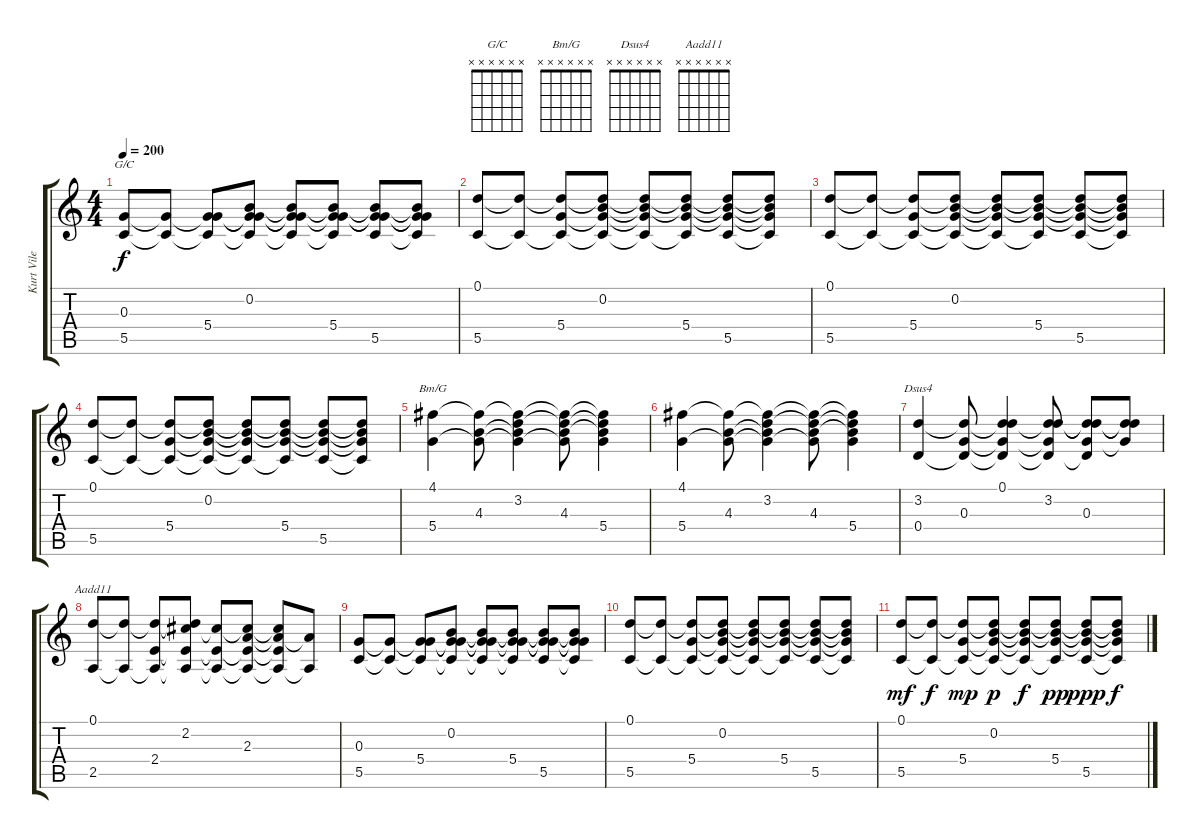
\track ("Kurt Vile - Guitar" "Kurt Vile ") {instrument acousticguitarsteel}
\staff {score tabs}
\tuning (D4 B3 G3 D3 G2 D2) {hide}
\chord ("G/C" x x x x x x)
\chord ("Bm/G" x x x x x x)
\chord ("Dsus4" x x x x x x)
\chord ("Aadd11" x x x x x x)
\ts (4 4)
\tempo 200
\clef g2
\ks c
(0.3 5.5).8{ch "G/C" dy f} (0.3{t} 5.5{t}).8 (0.3{t} 5.4 5.5{t}).8 (0.2 0.3{t} 5.4{t} 5.5{t}).8 (0.2{t} 0.3{t} 5.4{t} 5.5{t}).8 (0.2{t} 0.3{t} 5.4 5.5{t}).8 (0.2{t} 0.3{t} 5.4{t} 5.5).8 (0.2{t} 0.3{t} 5.4{t} 5.5{t}).8 |
(0.1 5.5).8 (0.1{t} 5.5{t}).8 (0.1{t} 5.4 5.5{t}).8 (0.1{t} 0.2 5.4{t} 5.5{t}).8 (0.1{t} 0.2{t} 5.4{t} 5.5{t}).8 (0.1{t} 0.2{t} 5.4 5.5{t}).8 (0.1{t} 0.2{t} 5.4{t} 5.5).8 (0.1{t} 0.2{t} 5.4{t} 5.5{t}).8 |
(0.1 5.5).8 (0.1{t} 5.5{t}).8 (0.1{t} 5.4 5.5{t}).8 (0.1{t} 0.2 5.4{t} 5.5{t}).8 (0.1{t} 0.2{t} 5.4{t} 5.5{t}).8 (0.1{t} 0.2{t} 5.4 5.5{t}).8 (0.1{t} 0.2{t} 5.4{t} 5.5).8 (0.1{t} 0.2{t} 5.4{t} 5.5{t}).8 |
(0.1 5.5).8 (0.1{t} 5.5{t}).8 (0.1{t} 5.4 5.5{t}).8 (0.1{t} 0.2 5.4{t} 5.5{t}).8 (0.1{t} 0.2{t} 5.4{t} 5.5{t}).8 (0.1{t} 0.2{t} 5.4 5.5{t}).8 (0.1{t} 0.2{t} 5.4{t} 5.5).8 (0.1{t} 0.2{t} 5.4{t} 5.5{t}).8 |
(4.1 5.4).4{ch "Bm/G"} (4.1{t} 4.3 5.4{t}).8 (4.1{t} 3.2 4.3{t} 5.4{t}).4 (4.1{t} 3.2{t} 4.3 5.4{t}).8 (4.1{t} 3.2{t} 4.3{t} 5.4).4 |
(4.1 5.4).4 (4.1{t} 4.3 5.4{t}).8 (4.1{t} 3.2 4.3{t} 5.4{t}).4 (4.1{t} 3.2{t} 4.3 5.4{t}).8 (4.1{t} 3.2{t} 4.3{t} 5.4).4 |
(3.2 0.4).4{ch "Dsus4"} (3.2{t} 0.3 0.4{t}).8 (0.1 3.2{t} 0.3{t} 0.4{t}).4 (0.1{t} 3.2 0.3{t} 0.4{t}).8 (0.1{t} 3.2{t} 0.3 0.4{t}).8 (0.1{t} 3.2{t} 0.3{t}).8 |
(0.1 2.5).8{ch "Aadd11"} (0.1{t} 2.5{t}).8 (0.1{t} 2.4 2.5{t}).8 (0.1{t} 2.2 2.4{t} 2.5{t}).8 (2.2{t} 2.4{t} 2.5{t}).8 (2.2{t} 2.3 2.4{t} 2.5{t}).8 (2.2{t} 2.3{t} 2.4{t} 2.5{t}).8 (2.3{t} 2.5{t}).8 |
(0.3 5.5).8 (0.3{t} 5.5{t}).8 (0.3{t} 5.4 5.5{t}).8 (0.2 0.3{t} 5.4{t} 5.5{t}).8 (0.2{t} 0.3{t} 5.4{t} 5.5{t}).8 (0.2{t} 0.3{t} 5.4 5.5{t}).8 (0.2{t} 0.3{t} 5.4{t} 5.5).8 (0.2{t} 0.3{t} 5.4{t} 5.5{t}).8 |
(0.1 5.5).8 (0.1{t} 5.5{t}).8 (0.1{t} 5.4 5.5{t}).8 (0.1{t} 0.2 5.4{t} 5.5{t}).8 (0.1{t} 0.2{t} 5.4{t} 5.5{t}).8 (0.1{t} 0.2{t} 5.4 5.5{t}).8 (0.1{t} 0.2{t} 5.4{t} 5.5).8 (0.1{t} 0.2{t} 5.4{t} 5.5{t}).8 |
(0.1 5.5).8{dy mf} (0.1{t} 5.5{t}).8{dy f} (0.1{t} 5.4 5.5{t}).8{dy mp} (0.1{t} 0.2 5.4{t} 5.5{t}).8{dy p} (0.1{t} 0.2{t} 5.4{t} 5.5{t}).8{dy f} (0.1{t} 0.2{t} 5.4 5.5{t}).8{dy pp} (0.1{t} 0.2{t} 5.4{t} 5.5).8{dy ppp} (0.1{t} 0.2{t} 5.4{t} 5.5{t}).8{dy f}
